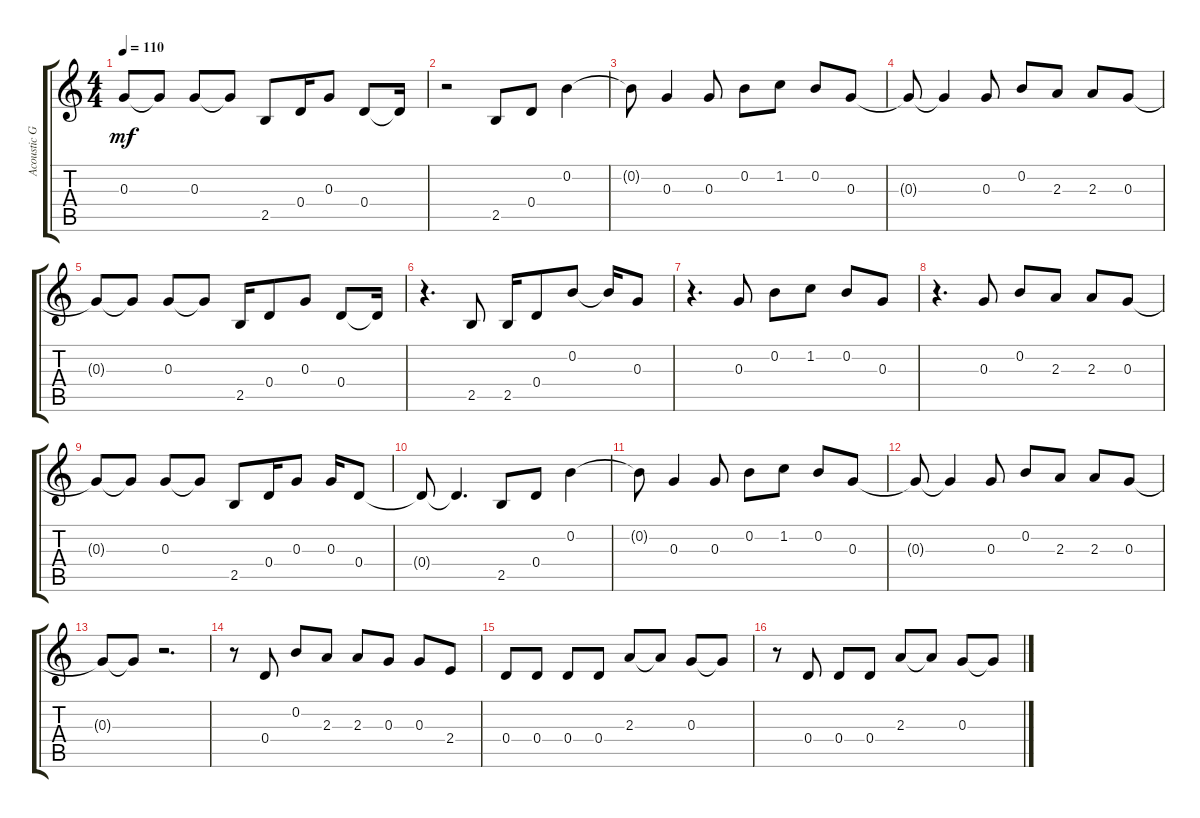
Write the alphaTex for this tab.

\track ("Acoustic Guitar 1" "Acoustic G") {instrument acousticguitarsteel}
\staff {score tabs}
\tuning (E4 B3 G3 D3 A2 E2) {hide}
\ts (4 4)
\tempo 110
\clef g2
\ks c
0.3{t}.8{dy mf} 0.3{t}.8 0.3.8 0.3{t}.8 2.5.8 0.4.16 0.3.8 0.4.8 0.4{t}.16 |
r.2 2.5.8 0.4.8 0.2.4 |
0.2{t}.8 0.3.4 0.3.8 0.2.8 1.2.8 0.2.8 0.3.8 |
0.3{t}.8 0.3{t}.4 0.3.8 0.2.8 2.3.8 2.3.8 0.3.8 |
0.3{t}.8 0.3{t}.8 0.3.8 0.3{t}.8 2.5.16 0.4.8 0.3.8 0.4.8 0.4{t}.16 |
r.4{d} 2.5.8 2.5.16 0.4.8 0.2.8 0.2{t}.16 0.3.8 |
r.4{d} 0.3.8 0.2.8 1.2.8 0.2.8 0.3.8 |
r.4{d} 0.3.8 0.2.8 2.3.8 2.3.8 0.3.8 |
0.3{t}.8 0.3{t}.8 0.3.8 0.3{t}.8 2.5.8 0.4.16 0.3.8 0.3.16 0.4.8 |
0.4{t}.8 0.4{t}.4{d} 2.5.8 0.4.8 0.2.4 |
0.2{t}.8 0.3.4 0.3.8 0.2.8 1.2.8 0.2.8 0.3.8 |
0.3{t}.8 0.3{t}.4 0.3.8 0.2.8 2.3.8 2.3.8 0.3.8 |
0.3{t}.8 0.3{t}.8 r.2{d} |
r.8 0.4.8 0.2.8 2.3.8 2.3.8 0.3.8 0.3.8 2.4.8 |
0.4.8 0.4.8 0.4.8 0.4.8 2.3.8 2.3{t}.8 0.3.8 0.3{t}.8 |
r.8 0.4.8 0.4.8 0.4.8 2.3.8 2.3{t}.8 0.3.8 0.3{t}.8
